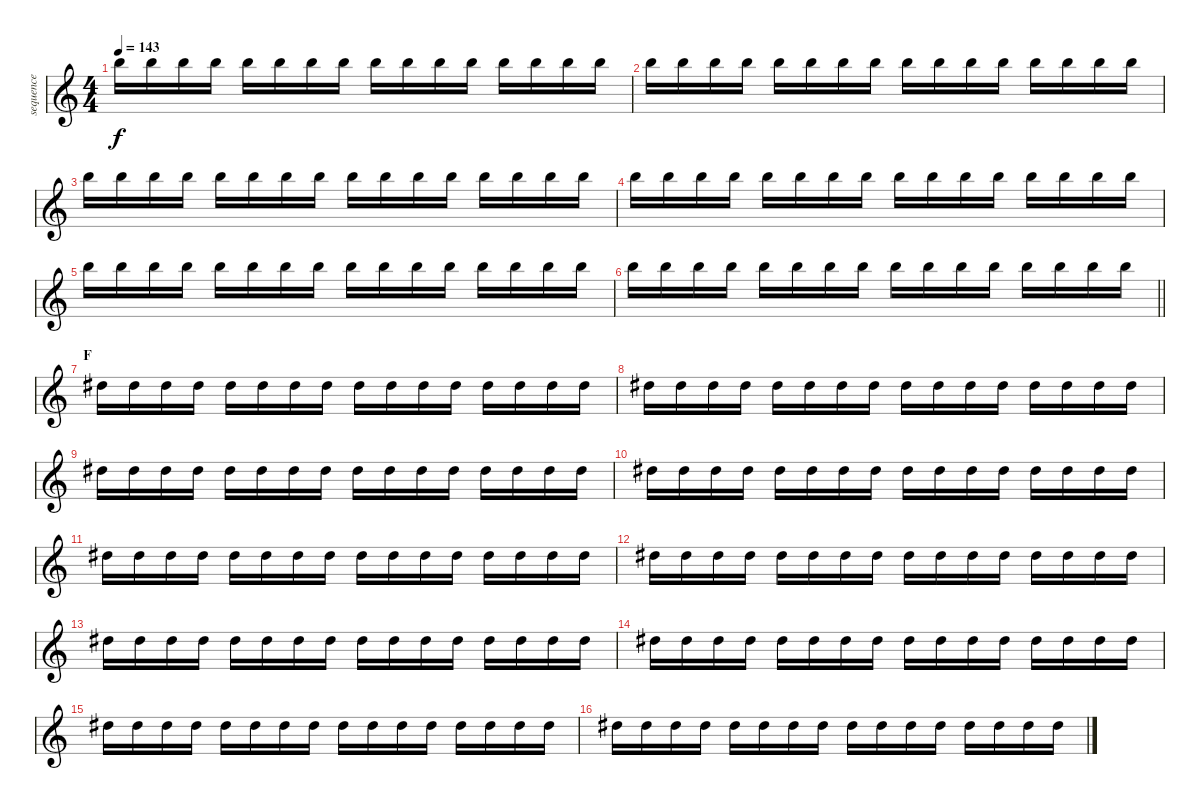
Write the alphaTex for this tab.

\track ("sequence" "sequence") {instrument lead1square}
\staff {score}
\tuning (Eb5 Bb4 Gb4 Db4 Ab3 Eb3) {hide}
\ts (4 4)
\tempo 143
\clef g2
\ks c
8.1.16{dy f} 8.1.16 8.1.16 8.1.16 8.1.16 8.1.16 8.1.16 8.1.16 8.1.16 8.1.16 8.1.16 8.1.16 8.1.16 8.1.16 8.1.16 8.1.16 |
8.1.16 8.1.16 8.1.16 8.1.16 8.1.16 8.1.16 8.1.16 8.1.16 8.1.16 8.1.16 8.1.16 8.1.16 8.1.16 8.1.16 8.1.16 8.1.16 |
8.1.16 8.1.16 8.1.16 8.1.16 8.1.16 8.1.16 8.1.16 8.1.16 8.1.16 8.1.16 8.1.16 8.1.16 8.1.16 8.1.16 8.1.16 8.1.16 |
8.1.16 8.1.16 8.1.16 8.1.16 8.1.16 8.1.16 8.1.16 8.1.16 8.1.16 8.1.16 8.1.16 8.1.16 8.1.16 8.1.16 8.1.16 8.1.16 |
8.1.16 8.1.16 8.1.16 8.1.16 8.1.16 8.1.16 8.1.16 8.1.16 8.1.16 8.1.16 8.1.16 8.1.16 8.1.16 8.1.16 8.1.16 8.1.16 |
\barLineRight lightlight
8.1.16 8.1.16 8.1.16 8.1.16 8.1.16 8.1.16 8.1.16 8.1.16 8.1.16 8.1.16 8.1.16 8.1.16 8.1.16 8.1.16 8.1.16 8.1.16 |
\section ("" "F")
0.1.16 0.1.16 0.1.16 0.1.16 0.1.16 0.1.16 0.1.16 0.1.16 0.1.16 0.1.16 0.1.16 0.1.16 0.1.16 0.1.16 0.1.16 0.1.16 |
0.1.16 0.1.16 0.1.16 0.1.16 0.1.16 0.1.16 0.1.16 0.1.16 0.1.16 0.1.16 0.1.16 0.1.16 0.1.16 0.1.16 0.1.16 0.1.16 |
0.1.16 0.1.16 0.1.16 0.1.16 0.1.16 0.1.16 0.1.16 0.1.16 0.1.16 0.1.16 0.1.16 0.1.16 0.1.16 0.1.16 0.1.16 0.1.16 |
0.1.16 0.1.16 0.1.16 0.1.16 0.1.16 0.1.16 0.1.16 0.1.16 0.1.16 0.1.16 0.1.16 0.1.16 0.1.16 0.1.16 0.1.16 0.1.16 |
0.1.16 0.1.16 0.1.16 0.1.16 0.1.16 0.1.16 0.1.16 0.1.16 0.1.16 0.1.16 0.1.16 0.1.16 0.1.16 0.1.16 0.1.16 0.1.16 |
0.1.16 0.1.16 0.1.16 0.1.16 0.1.16 0.1.16 0.1.16 0.1.16 0.1.16 0.1.16 0.1.16 0.1.16 0.1.16 0.1.16 0.1.16 0.1.16 |
0.1.16 0.1.16 0.1.16 0.1.16 0.1.16 0.1.16 0.1.16 0.1.16 0.1.16 0.1.16 0.1.16 0.1.16 0.1.16 0.1.16 0.1.16 0.1.16 |
0.1.16 0.1.16 0.1.16 0.1.16 0.1.16 0.1.16 0.1.16 0.1.16 0.1.16 0.1.16 0.1.16 0.1.16 0.1.16 0.1.16 0.1.16 0.1.16 |
0.1.16 0.1.16 0.1.16 0.1.16 0.1.16 0.1.16 0.1.16 0.1.16 0.1.16 0.1.16 0.1.16 0.1.16 0.1.16 0.1.16 0.1.16 0.1.16 |
0.1.16 0.1.16 0.1.16 0.1.16 0.1.16 0.1.16 0.1.16 0.1.16 0.1.16 0.1.16 0.1.16 0.1.16 0.1.16 0.1.16 0.1.16 0.1.16
